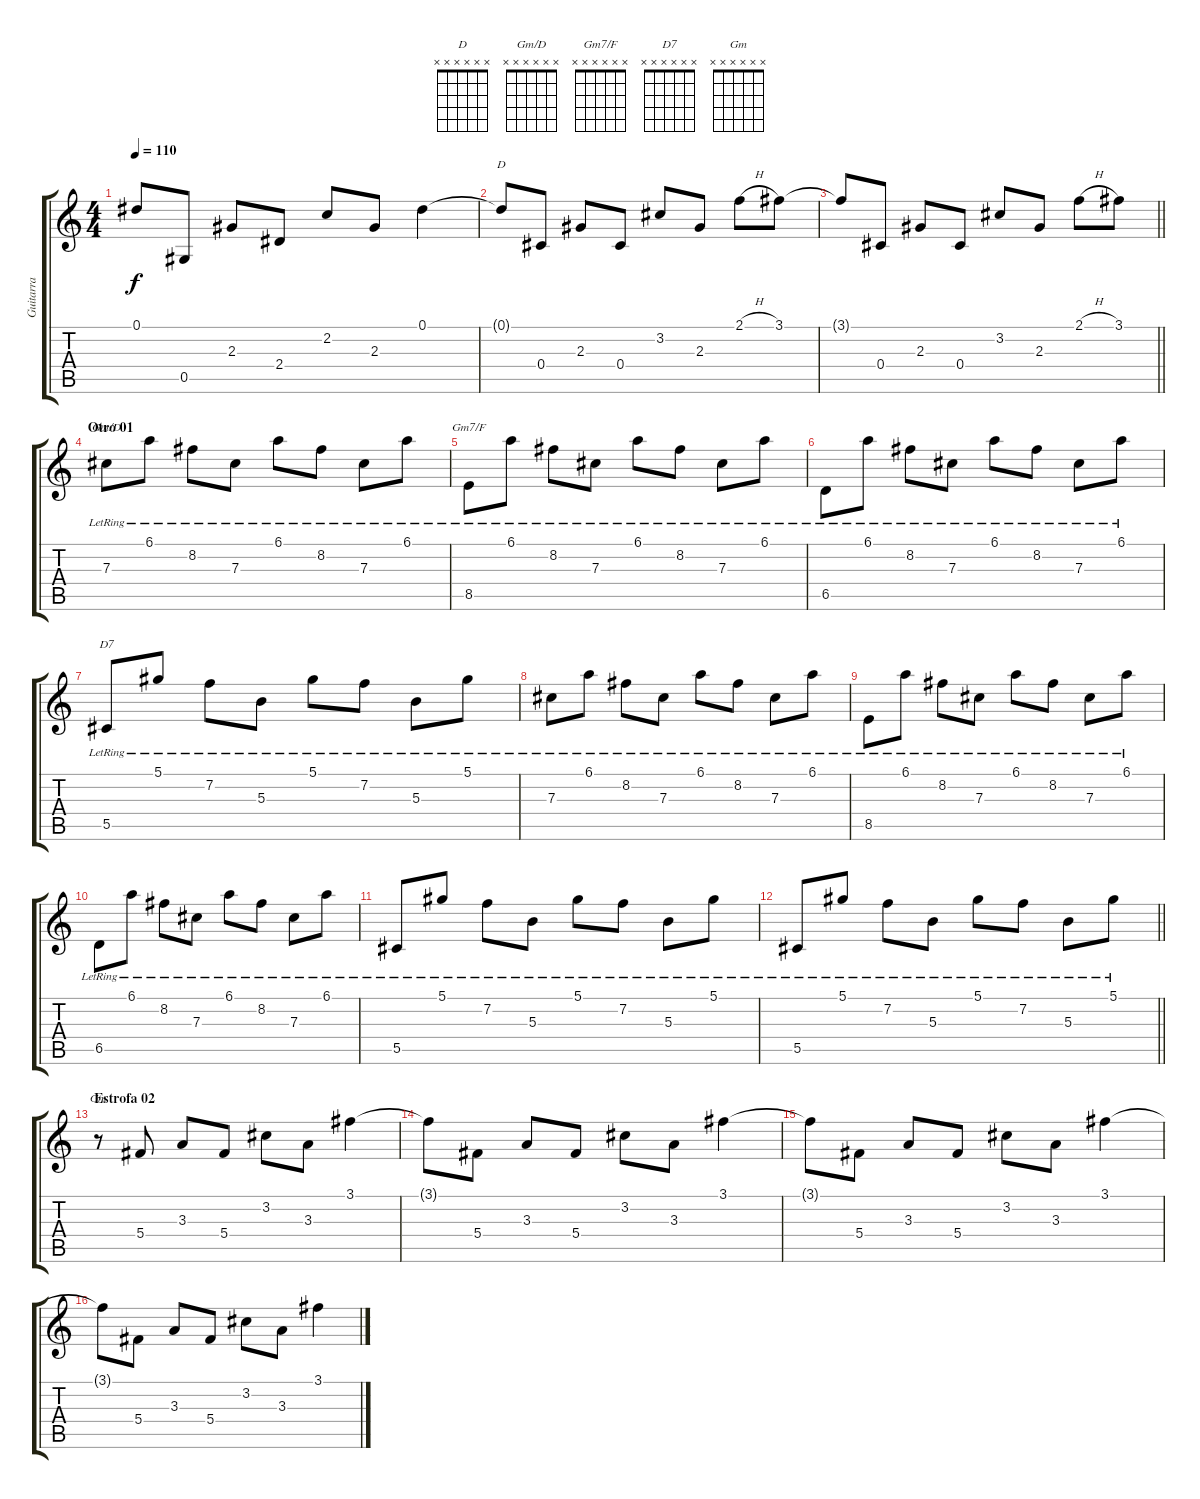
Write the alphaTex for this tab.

\track ("Guitarra" "Guitarra") {instrument acousticguitarsteel}
\staff {score tabs}
\tuning (Eb4 Bb3 Gb3 Db3 Ab2 Eb2) {hide}
\chord ("D" x x x x x x)
\chord ("Gm/D" x x x x x x)
\chord ("Gm7/F" x x x x x x)
\chord ("D7" x x x x x x)
\chord ("Gm" x x x x x x)
\ts (4 4)
\tempo 110
\clef g2
\ks c
0.1{t}.8{dy f} 0.5.8 2.3.8 2.4.8 2.2.8 2.3.8 0.1.4 |
0.1{t}.8{ch "D"} 0.4.8 2.3.8 0.4.8 3.2.8 2.3.8 2.1{h}.8 3.1.8 |
\barLineRight lightlight
3.1{t}.8 0.4.8 2.3.8 0.4.8 3.2.8 2.3.8 2.1{h}.8 3.1.8 |
\section ("" "Otro 01")
7.3{lr}.8{ch "Gm/D"} 6.1{lr}.8 8.2{lr}.8 7.3{lr}.8 6.1{lr}.8 8.2{lr}.8 7.3{lr}.8 6.1{lr}.8 |
8.5{lr}.8{ch "Gm7/F"} 6.1{lr}.8 8.2{lr}.8 7.3{lr}.8 6.1{lr}.8 8.2{lr}.8 7.3{lr}.8 6.1{lr}.8 |
6.5{lr}.8 6.1{lr}.8 8.2{lr}.8 7.3{lr}.8 6.1{lr}.8 8.2{lr}.8 7.3{lr}.8 6.1{lr}.8 |
5.5{lr}.8{ch "D7"} 5.1{lr}.8 7.2{lr}.8 5.3{lr}.8 5.1{lr}.8 7.2{lr}.8 5.3{lr}.8 5.1{lr}.8 |
7.3{lr}.8 6.1{lr}.8 8.2{lr}.8 7.3{lr}.8 6.1{lr}.8 8.2{lr}.8 7.3{lr}.8 6.1{lr}.8 |
8.5{lr}.8 6.1{lr}.8 8.2{lr}.8 7.3{lr}.8 6.1{lr}.8 8.2{lr}.8 7.3{lr}.8 6.1{lr}.8 |
6.5{lr}.8 6.1{lr}.8 8.2{lr}.8 7.3{lr}.8 6.1{lr}.8 8.2{lr}.8 7.3{lr}.8 6.1{lr}.8 |
5.5{lr}.8 5.1{lr}.8 7.2{lr}.8 5.3{lr}.8 5.1{lr}.8 7.2{lr}.8 5.3{lr}.8 5.1{lr}.8 |
\barLineRight lightlight
5.5{lr}.8 5.1{lr}.8 7.2{lr}.8 5.3{lr}.8 5.1{lr}.8 7.2{lr}.8 5.3{lr}.8 5.1{lr}.8 |
\section ("" "Estrofa 02")
r.8{ch "Gm"} 5.4.8 3.3.8 5.4.8 3.2.8 3.3.8 3.1.4 |
3.1{t}.8 5.4.8 3.3.8 5.4.8 3.2.8 3.3.8 3.1.4 |
3.1{t}.8 5.4.8 3.3.8 5.4.8 3.2.8 3.3.8 3.1.4 |
3.1{t}.8 5.4.8 3.3.8 5.4.8 3.2.8 3.3.8 3.1.4
